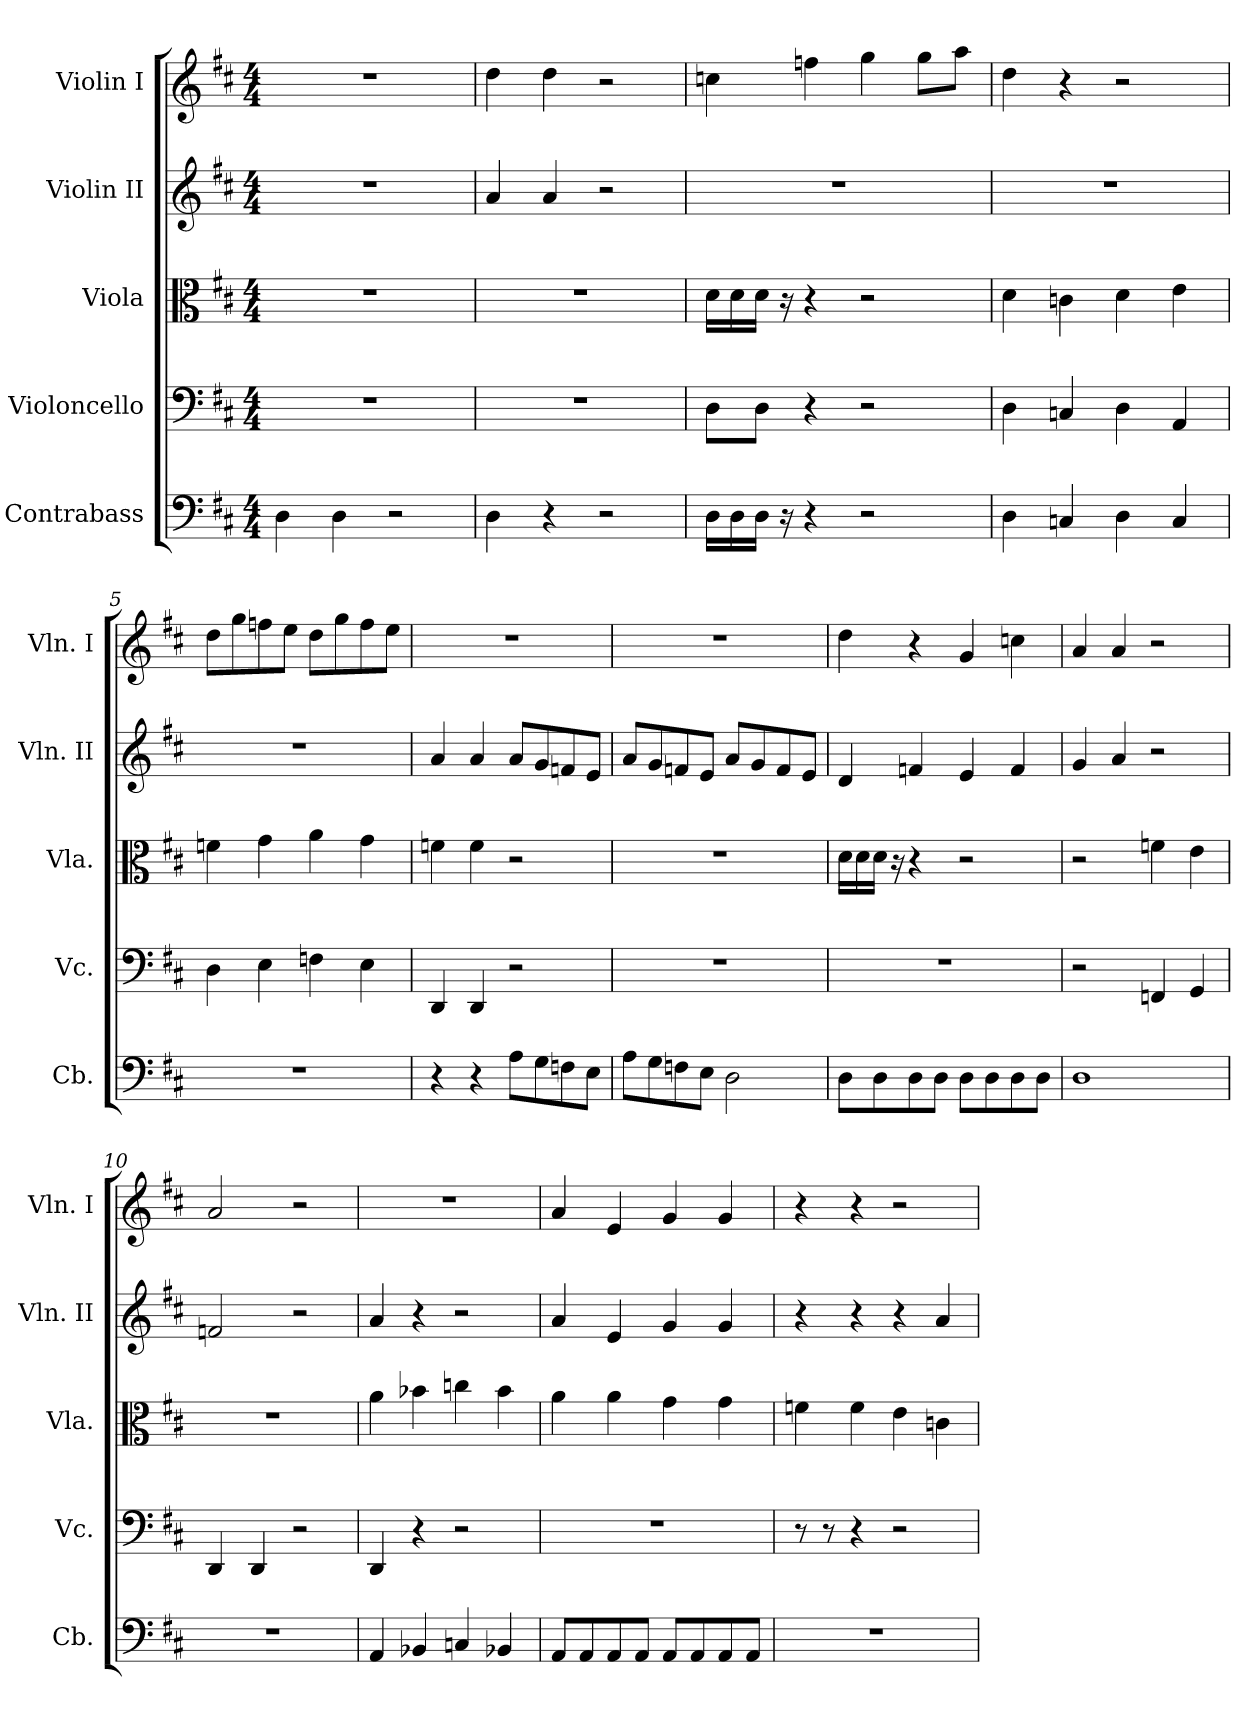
**kern	**kern	**kern	**kern	**kern
*part5	*part4	*part3	*part2	*part1
*staff5	*staff4	*staff3	*staff2	*staff1
*I"Contrabass	*I"Violoncello	*I"Viola	*I"Violin II	*I"Violin I
*I'Cb.	*I'Vc.	*I'Vla.	*I'Vln. II	*I'Vln. I
*clefF4	*clefF4	*clefC3	*clefG2	*clefG2
*ITrd7c12	*	*	*	*
*k[f#c#]	*k[f#c#]	*k[f#c#]	*k[f#c#]	*k[f#c#]
*M4/4	*M4/4	*M4/4	*M4/4	*M4/4
=1	=1	=1	=1	=1
4DD\	1r	1r	1r	1r
4DD\	.	.	.	.
2r	.	.	.	.
=2	=2	=2	=2	=2
4DD\	1r	1r	4a/	4dd\
4r	.	.	4a/	4dd\
2r	.	.	2r	2r
=3	=3	=3	=3	=3
16DD\LL	8D\L	16d\LL	1r	4ccn\
16DD\	.	16d\	.	.
16DD\JJ	8D\J	16d\JJ	.	.
16r	.	16r	.	.
4r	4r	4r	.	4ffn\
2r	2r	2r	.	4gg\
.	.	.	.	8gg\L
.	.	.	.	8aa\J
=4	=4	=4	=4	=4
4DD\	4D\	4d\	1r	4dd\
4CCn/	4Cn/	4cn\	.	4r
4DD\	4D\	4d\	.	2r
4CC/	4AA/	4e\	.	.
=5	=5	=5	=5	=5
1r	4D\	4fn\	1r	8dd\L
.	.	.	.	8gg\
.	4E\	4g\	.	8ffn\
.	.	.	.	8ee\J
.	4Fn\	4a\	.	8dd\L
.	.	.	.	8gg\
.	4E\	4g\	.	8ff\
.	.	.	.	8ee\J
=6	=6	=6	=6	=6
4r	4DD/	4fn\	4a/	1r
4r	4DD/	4f\	4a/	.
8AA\L	2r	2r	8a/L	.
8GG\	.	.	8g/	.
8FFn\	.	.	8fn/	.
8EE\J	.	.	8e/J	.
!!LO:LB:g=z
=7	=7	=7	=7	=7
8AA\L	1r	1r	8a/L	1r
8GG\	.	.	8g/	.
8FFn\	.	.	8fn/	.
8EE\J	.	.	8e/J	.
2DD\	.	.	8a/L	.
.	.	.	8g/	.
.	.	.	8f/	.
.	.	.	8e/J	.
=8	=8	=8	=8	=8
8DD\L	1r	16d\LL	4d/	4dd\
.	.	16d\	.	.
8DD\	.	16d\JJ	.	.
.	.	16r	.	.
8DD\	.	4r	4fn/	4r
8DD\J	.	.	.	.
8DD\L	.	2r	4e/	4g/
8DD\	.	.	.	.
8DD\	.	.	4f/	4ccn\
8DD\J	.	.	.	.
=9	=9	=9	=9	=9
1DD	2r	2r	4g/	4a/
.	.	.	4a/	4a/
.	4FFn/	4fn\	2r	2r
.	4GG/	4e\	.	.
=10	=10	=10	=10	=10
1r	4DD/	1r	2fn/	2a/
.	4DD/	.	.	.
.	2r	.	2r	2r
=11	=11	=11	=11	=11
4AAA/	4DD/	4a\	4a/	1r
4BBB-X/	4r	4b-X\	4r	.
4CCn/	2r	4ccn\	2r	.
4BBB-X/	.	4b-\	.	.
=12	=12	=12	=12	=12
8AAA/L	1r	4a\	4a/	4a/
8AAA/	.	.	.	.
8AAA/	.	4a\	4e/	4e/
8AAA/J	.	.	.	.
8AAA/L	.	4g\	4g/	4g/
8AAA/	.	.	.	.
8AAA/	.	4g\	4g/	4g/
8AAA/J	.	.	.	.
!!LO:PB:g=z
=13	=13	=13	=13	=13
1r	8r	4fn\	4r	4r
.	8r	.	.	.
.	4r	4f\	4r	4r
.	2r	4e\	4r	2r
.	.	4cn\	4a/	.
=	=	=	=	=
*-	*-	*-	*-	*-
